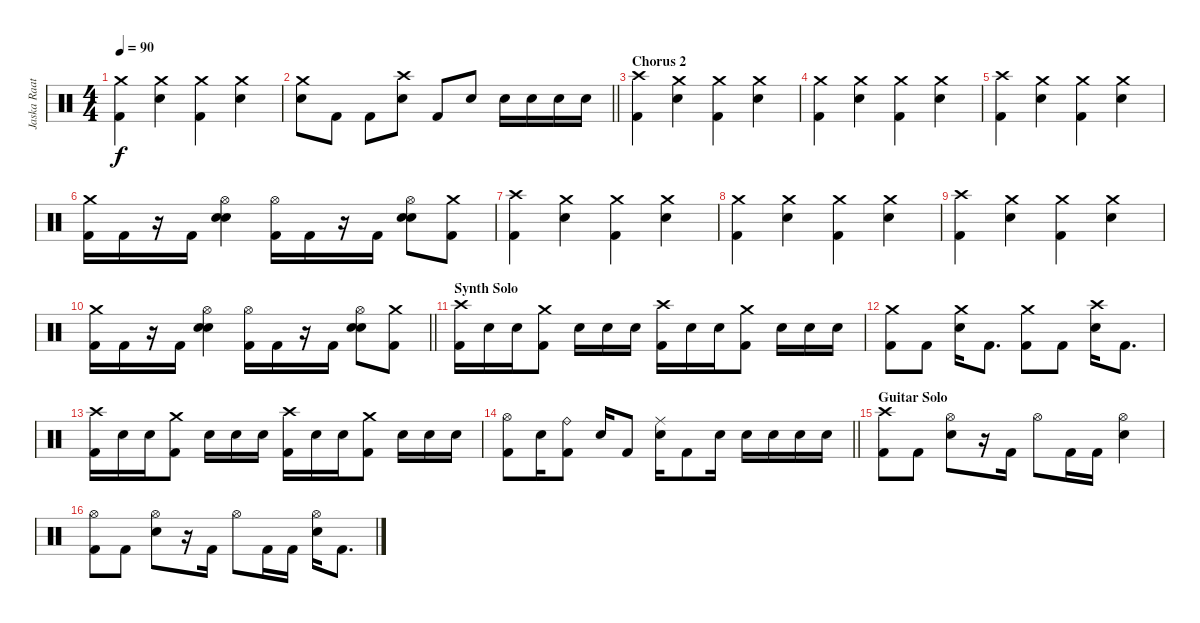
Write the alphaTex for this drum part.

\track ("Jaska Raatikainen" "Jaska Raat") {instrument percussion}
\staff {score}
\articulation defaults
\ts (4 4)
\tempo 90
\clef neutral
\ks c
("Crash medium (hit)" "Kick (hit) 2").4{dy f} ("Crash medium (hit)" "Snare (hit) 2").4 ("Crash medium (hit)" "Kick (hit) 2").4 ("Crash medium (hit)" "Snare (hit) 2").4 |
\barLineRight lightlight
("Crash medium (hit)" "Snare (hit) 2").8 "Kick (hit) 2".8 "Kick (hit) 2".8 ("Crash high (hit)" "Snare (hit) 2").8 "Kick (hit) 2".8 "Snare (hit) 2".8 "Snare (hit) 2".16 "Snare (hit) 2".16 "Snare (hit) 2".16 "Snare (hit) 2".16 |
\section ("" "Chorus 2")
("Crash high (hit)" "Kick (hit) 2").4 ("Crash medium (hit)" "Snare (hit) 2").4 ("Crash medium (hit)" "Kick (hit) 2").4 ("Crash medium (hit)" "Snare (hit) 2").4 |
("Crash medium (hit)" "Kick (hit) 2").4 ("Crash medium (hit)" "Snare (hit) 2").4 ("Crash medium (hit)" "Kick (hit) 2").4 ("Crash medium (hit)" "Snare (hit) 2").4 |
("Crash high (hit)" "Kick (hit) 2").4 ("Crash medium (hit)" "Snare (hit) 2").4 ("Crash medium (hit)" "Kick (hit) 2").4 ("Crash medium (hit)" "Snare (hit) 2").4 |
("Crash medium (hit)" "Kick (hit) 2").16 "Kick (hit) 2".16 r.16 "Kick (hit) 2".16 ("Hi-Hat (open)" "Snare (hit) 2" "Snare (hit) 2").4 ("Hi-Hat (open)" "Kick (hit) 2").16 "Kick (hit) 2".16 r.16 "Kick (hit) 2".16 ("Hi-Hat (open)" "Snare (hit) 2" "Snare (hit) 2").8 ("Crash medium (hit)" "Kick (hit) 2").8 |
("Crash high (hit)" "Kick (hit) 2").4 ("Crash medium (hit)" "Snare (hit) 2").4 ("Crash medium (hit)" "Kick (hit) 2").4 ("Crash medium (hit)" "Snare (hit) 2").4 |
("Crash medium (hit)" "Kick (hit) 2").4 ("Crash medium (hit)" "Snare (hit) 2").4 ("Crash medium (hit)" "Kick (hit) 2").4 ("Crash medium (hit)" "Snare (hit) 2").4 |
("Crash high (hit)" "Kick (hit) 2").4 ("Crash medium (hit)" "Snare (hit) 2").4 ("Crash medium (hit)" "Kick (hit) 2").4 ("Crash medium (hit)" "Snare (hit) 2").4 |
\barLineRight lightlight
("Crash medium (hit)" "Kick (hit) 2").16 "Kick (hit) 2".16 r.16 "Kick (hit) 2".16 ("Hi-Hat (open)" "Snare (hit) 2" "Snare (hit) 2").4 ("Hi-Hat (open)" "Kick (hit) 2").16 "Kick (hit) 2".16 r.16 "Kick (hit) 2".16 ("Hi-Hat (open)" "Snare (hit) 2" "Snare (hit) 2").8 ("Crash medium (hit)" "Kick (hit) 2").8 |
\section ("" "Synth Solo")
("Crash high (hit)" "Kick (hit) 2").16 "Snare (hit) 2".16 "Snare (hit) 2".16 ("Crash medium (hit)" "Kick (hit) 2").8 "Snare (hit) 2".16 "Snare (hit) 2".16 "Snare (hit) 2".16 ("Crash high (hit)" "Kick (hit) 2").16 "Snare (hit) 2".16 "Snare (hit) 2".16 ("Crash medium (hit)" "Kick (hit) 2").8 "Snare (hit) 2".16 "Snare (hit) 2".16 "Snare (hit) 2".16 |
("Crash medium (hit)" "Kick (hit) 2").8 "Kick (hit) 2".8 ("Crash medium (hit)" "Snare (hit) 2").16 "Kick (hit) 2".8{d} ("Crash medium (hit)" "Kick (hit) 2").8 "Kick (hit) 2".8 ("Crash high (hit)" "Snare (hit) 2").16 "Kick (hit) 2".8{d} |
("Crash high (hit)" "Kick (hit) 2").16 "Snare (hit) 2".16 "Snare (hit) 2".16 ("Crash medium (hit)" "Kick (hit) 2").8 "Snare (hit) 2".16 "Snare (hit) 2".16 "Snare (hit) 2".16 ("Crash high (hit)" "Kick (hit) 2").16 "Snare (hit) 2".16 "Snare (hit) 2".16 ("Crash medium (hit)" "Kick (hit) 2").8 "Snare (hit) 2".16 "Snare (hit) 2".16 "Snare (hit) 2".16 |
\barLineRight lightlight
("Hi-Hat (open)" "Kick (hit) 2").8 "Snare (hit) 2".16 ("Ride (bell)" "Kick (hit) 2").8 "Snare (hit) 2".16 "Kick (hit) 2".8 ("Ride (middle)" "Snare (hit) 2").16 "Kick (hit) 2".8 "Snare (hit) 2".16 "Snare (hit) 2".16 "Snare (hit) 2".16 "Snare (hit) 2".16 "Snare (hit) 2".16 |
\section ("" "Guitar Solo")
("Crash high (hit)" "Kick (hit) 2").8 "Kick (hit) 2".8 ("Hi-Hat (open)" "Snare (hit) 2").8 r.16 "Kick (hit) 2".16 "Hi-Hat (open)".8 "Kick (hit) 2".16 "Kick (hit) 2".16 ("Hi-Hat (open)" "Snare (hit) 2").4 |
("Hi-Hat (open)" "Kick (hit) 2").8 "Kick (hit) 2".8 ("Hi-Hat (open)" "Snare (hit) 2").8 r.16 "Kick (hit) 2".16 "Hi-Hat (open)".8 "Kick (hit) 2".16 "Kick (hit) 2".16 ("Hi-Hat (open)" "Snare (hit) 2").16 "Kick (hit) 2".8{d}
